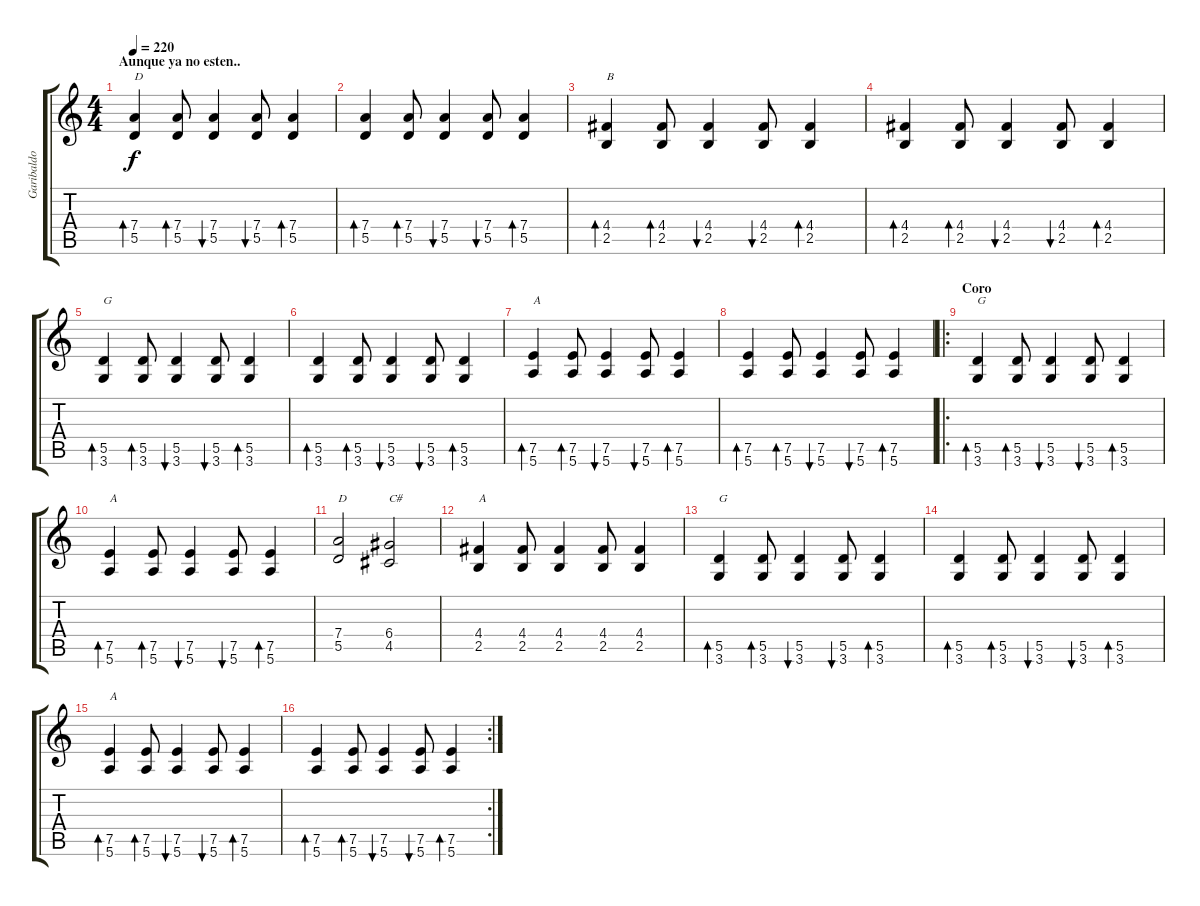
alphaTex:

\track ("Garibaldo Luis" "Garibaldo ") {instrument overdrivenguitar}
\staff {score tabs}
\tuning (E4 B3 G3 D3 A2 E2) {hide}
\ts (4 4)
\section ("" "Aunque ya no esten..")
\tempo 220
\clef g2
\ks c
(7.4 5.5).4{bd 60 txt "D" dy f} (7.4 5.5).8{bd 60} (7.4 5.5).4{bu 60} (7.4 5.5).8{bu 60} (7.4 5.5).4{bd 60} |
(7.4 5.5).4{bd 60} (7.4 5.5).8{bd 60} (7.4 5.5).4{bu 60} (7.4 5.5).8{bu 60} (7.4 5.5).4{bd 60} |
(4.4 2.5).4{bd 60 txt "B"} (4.4 2.5).8{bd 60} (4.4 2.5).4{bu 60} (4.4 2.5).8{bu 60} (4.4 2.5).4{bd 60} |
(4.4 2.5).4{bd 60} (4.4 2.5).8{bd 60} (4.4 2.5).4{bu 60} (4.4 2.5).8{bu 60} (4.4 2.5).4{bd 60} |
(5.5 3.6).4{bd 60 txt "G"} (5.5 3.6).8{bd 60} (5.5 3.6).4{bu 60} (5.5 3.6).8{bu 60} (5.5 3.6).4{bd 60} |
(5.5 3.6).4{bd 60} (5.5 3.6).8{bd 60} (5.5 3.6).4{bu 60} (5.5 3.6).8{bu 60} (5.5 3.6).4{bd 60} |
(7.5 5.6).4{bd 60 txt "A"} (7.5 5.6).8{bd 60} (7.5 5.6).4{bu 60} (7.5 5.6).8{bu 60} (7.5 5.6).4{bd 60} |
(7.5 5.6).4{bd 60} (7.5 5.6).8{bd 60} (7.5 5.6).4{bu 60} (7.5 5.6).8{bu 60} (7.5 5.6).4{bd 60} |
\ro
\section ("" "Coro")
(5.5 3.6).4{bd 60 txt "G"} (5.5 3.6).8{bd 60} (5.5 3.6).4{bu 60} (5.5 3.6).8{bu 60} (5.5 3.6).4{bd 60} |
(7.5 5.6).4{bd 60 txt "A"} (7.5 5.6).8{bd 60} (7.5 5.6).4{bu 60} (7.5 5.6).8{bu 60} (7.5 5.6).4{bd 60} |
(7.4 5.5).2{txt "D"} (6.4 4.5).2{txt "C#"} |
(4.4 2.5).4{txt "A"} (4.4 2.5).8 (4.4 2.5).4 (4.4 2.5).8 (4.4 2.5).4 |
(5.5 3.6).4{bd 60 txt "G"} (5.5 3.6).8{bd 60} (5.5 3.6).4{bu 60} (5.5 3.6).8{bu 60} (5.5 3.6).4{bd 60} |
(5.5 3.6).4{bd 60} (5.5 3.6).8{bd 60} (5.5 3.6).4{bu 60} (5.5 3.6).8{bu 60} (5.5 3.6).4{bd 60} |
(7.5 5.6).4{bd 60 txt "A"} (7.5 5.6).8{bd 60} (7.5 5.6).4{bu 60} (7.5 5.6).8{bu 60} (7.5 5.6).4{bd 60} |
\rc 2
(7.5 5.6).4{bd 60} (7.5 5.6).8{bd 60} (7.5 5.6).4{bu 60} (7.5 5.6).8{bu 60} (7.5 5.6).4{bd 60}
